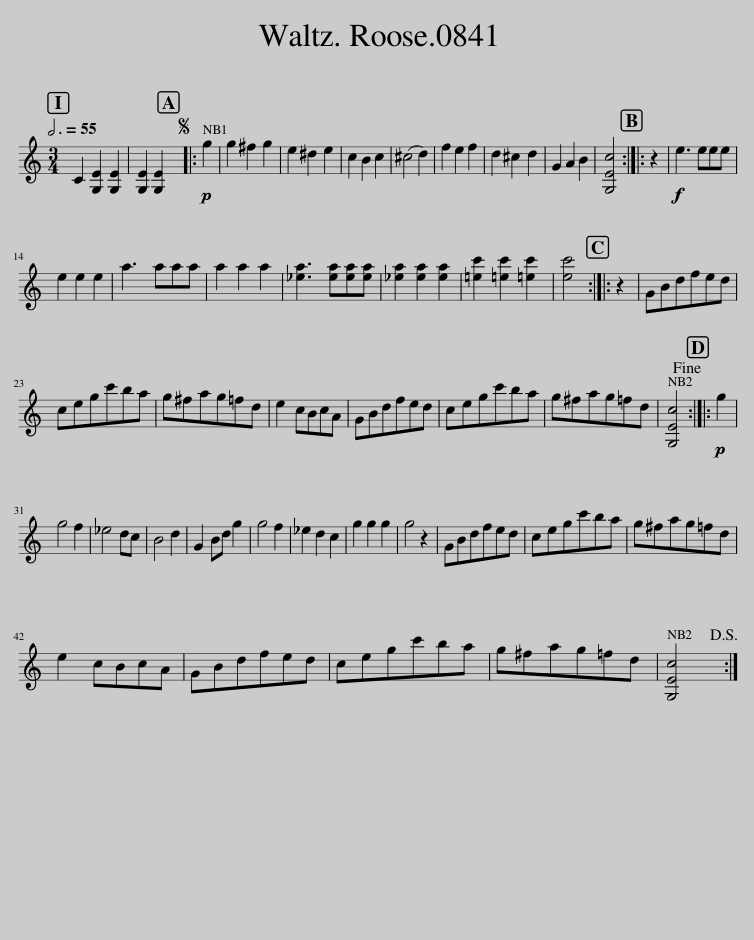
X:1
L:1/8
Q:3/4=55
M:3/4
I:linebreak $
K:C
V:1 treble
V:1
 C2 [G,E]2 [G,E]2 | [G,E]2 [G,E]2 |:S!p! g2 | g2 ^f2 g2 | e2 ^d2 e2 | %5
 c2 B2 c2 | (^c4 d2) | f2 e2 f2 | d2 ^c2 d2 | G2 A2 B2 | %10
 [G,Ec]4 :: z2 |!f! e3 eee |$ e2 e2 e2 | a3 aaa | %15
 a2 a2 a2 | [_ea]3 [ea][ea][ea] | [_ea]2 [ea]2 [ea]2 | [=ec']2 [=ec']2 [=ec']2 | [ec']4 :: %20
 z2 | GBdfed |$ cegc'ba | g^fag=fd | e2 cBcA | %25
 GBdfed | cegc'ba | g^fag=fd | [G,Ec]4!fine! ::!p! g2 |$ %30
 g4 f2 | _e4 dc | B4 d2 | G2 Bd g2 | g4 f2 | %35
 _e2 d2 c2 | g2 g2 g2 | g4 z2 | GBdfed | cegc'ba | %40
 g^fag=fd |$ e2 cBcA | GBdfed | cegc'ba | g^fag=fd | %45
 [G,Ec]4!D.S.! :| %46
